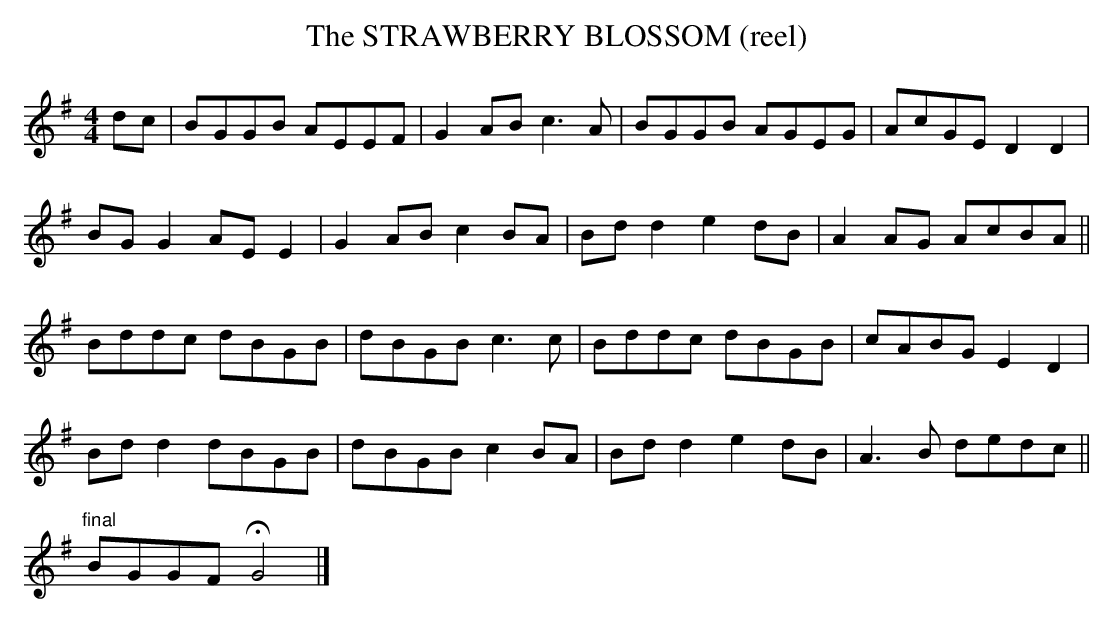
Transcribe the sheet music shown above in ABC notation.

X:1
T:STRAWBERRY BLOSSOM (reel), The
is in D, not G).
L:1/8
M:4/4
K:G
dc|BGGB AEEF|G2AB c3A|BGGB AGEG|AcGE D2D2|
BGG2 AEE2|G2AB c2BA|Bdd2 e2dB|A2AG AcBA||
Bddc dBGB|dBGB c3c|Bddc dBGB|cABG E2D2|
Bdd2 dBGB|dBGB c2BA|Bdd2 e2dB|A3B dedc||
"final" BGGF HG4|]
